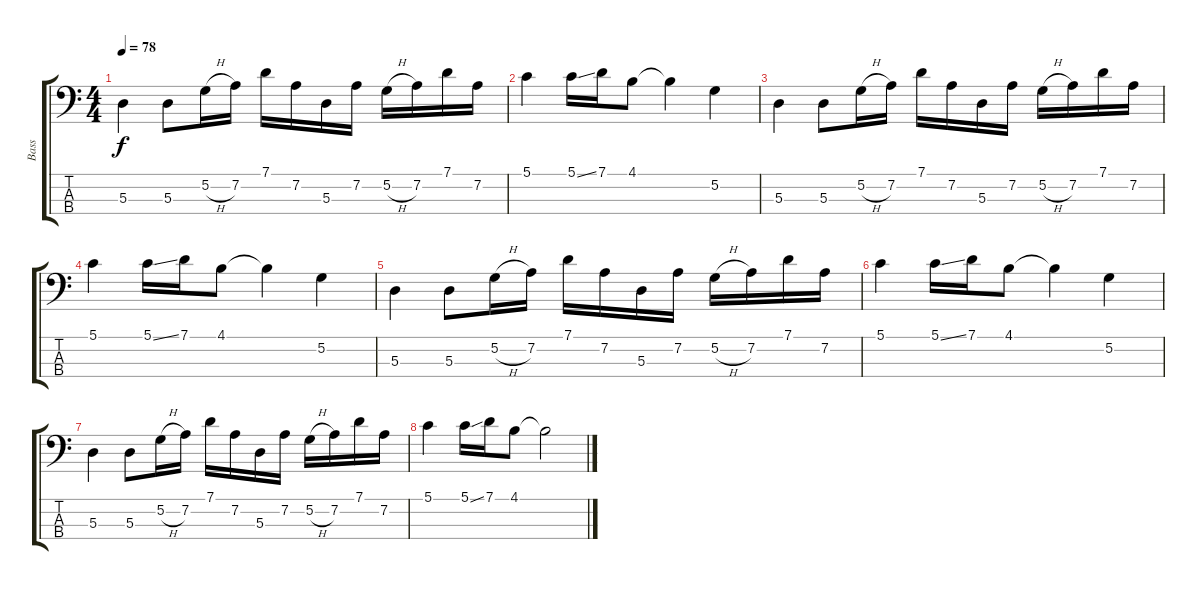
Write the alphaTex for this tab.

\track ("Bass" "Bass") {instrument electricbassfinger}
\staff {score tabs}
\tuning (G2 D2 A1 E1) {hide}
\ts (4 4)
\tempo 78
\clef f4
\ks c
5.3.4{dy f} 5.3.8 5.2{h}.16 7.2.16 7.1.16 7.2.16 5.3.16 7.2.16 5.2{h}.16 7.2.16 7.1.16 7.2.16 |
5.1.4 5.1{ss}.16 7.1.16 4.1.8 4.1{t}.4 5.2.4 |
5.3.4 5.3.8 5.2{h}.16 7.2.16 7.1.16 7.2.16 5.3.16 7.2.16 5.2{h}.16 7.2.16 7.1.16 7.2.16 |
5.1.4 5.1{ss}.16 7.1.16 4.1.8 4.1{t}.4 5.2.4 |
5.3.4 5.3.8 5.2{h}.16 7.2.16 7.1.16 7.2.16 5.3.16 7.2.16 5.2{h}.16 7.2.16 7.1.16 7.2.16 |
5.1.4 5.1{ss}.16 7.1.16 4.1.8 4.1{t}.4 5.2.4 |
5.3.4 5.3.8 5.2{h}.16 7.2.16 7.1.16 7.2.16 5.3.16 7.2.16 5.2{h}.16 7.2.16 7.1.16 7.2.16 |
5.1.4 5.1{ss}.16 7.1.16 4.1.8 4.1{t}.2
